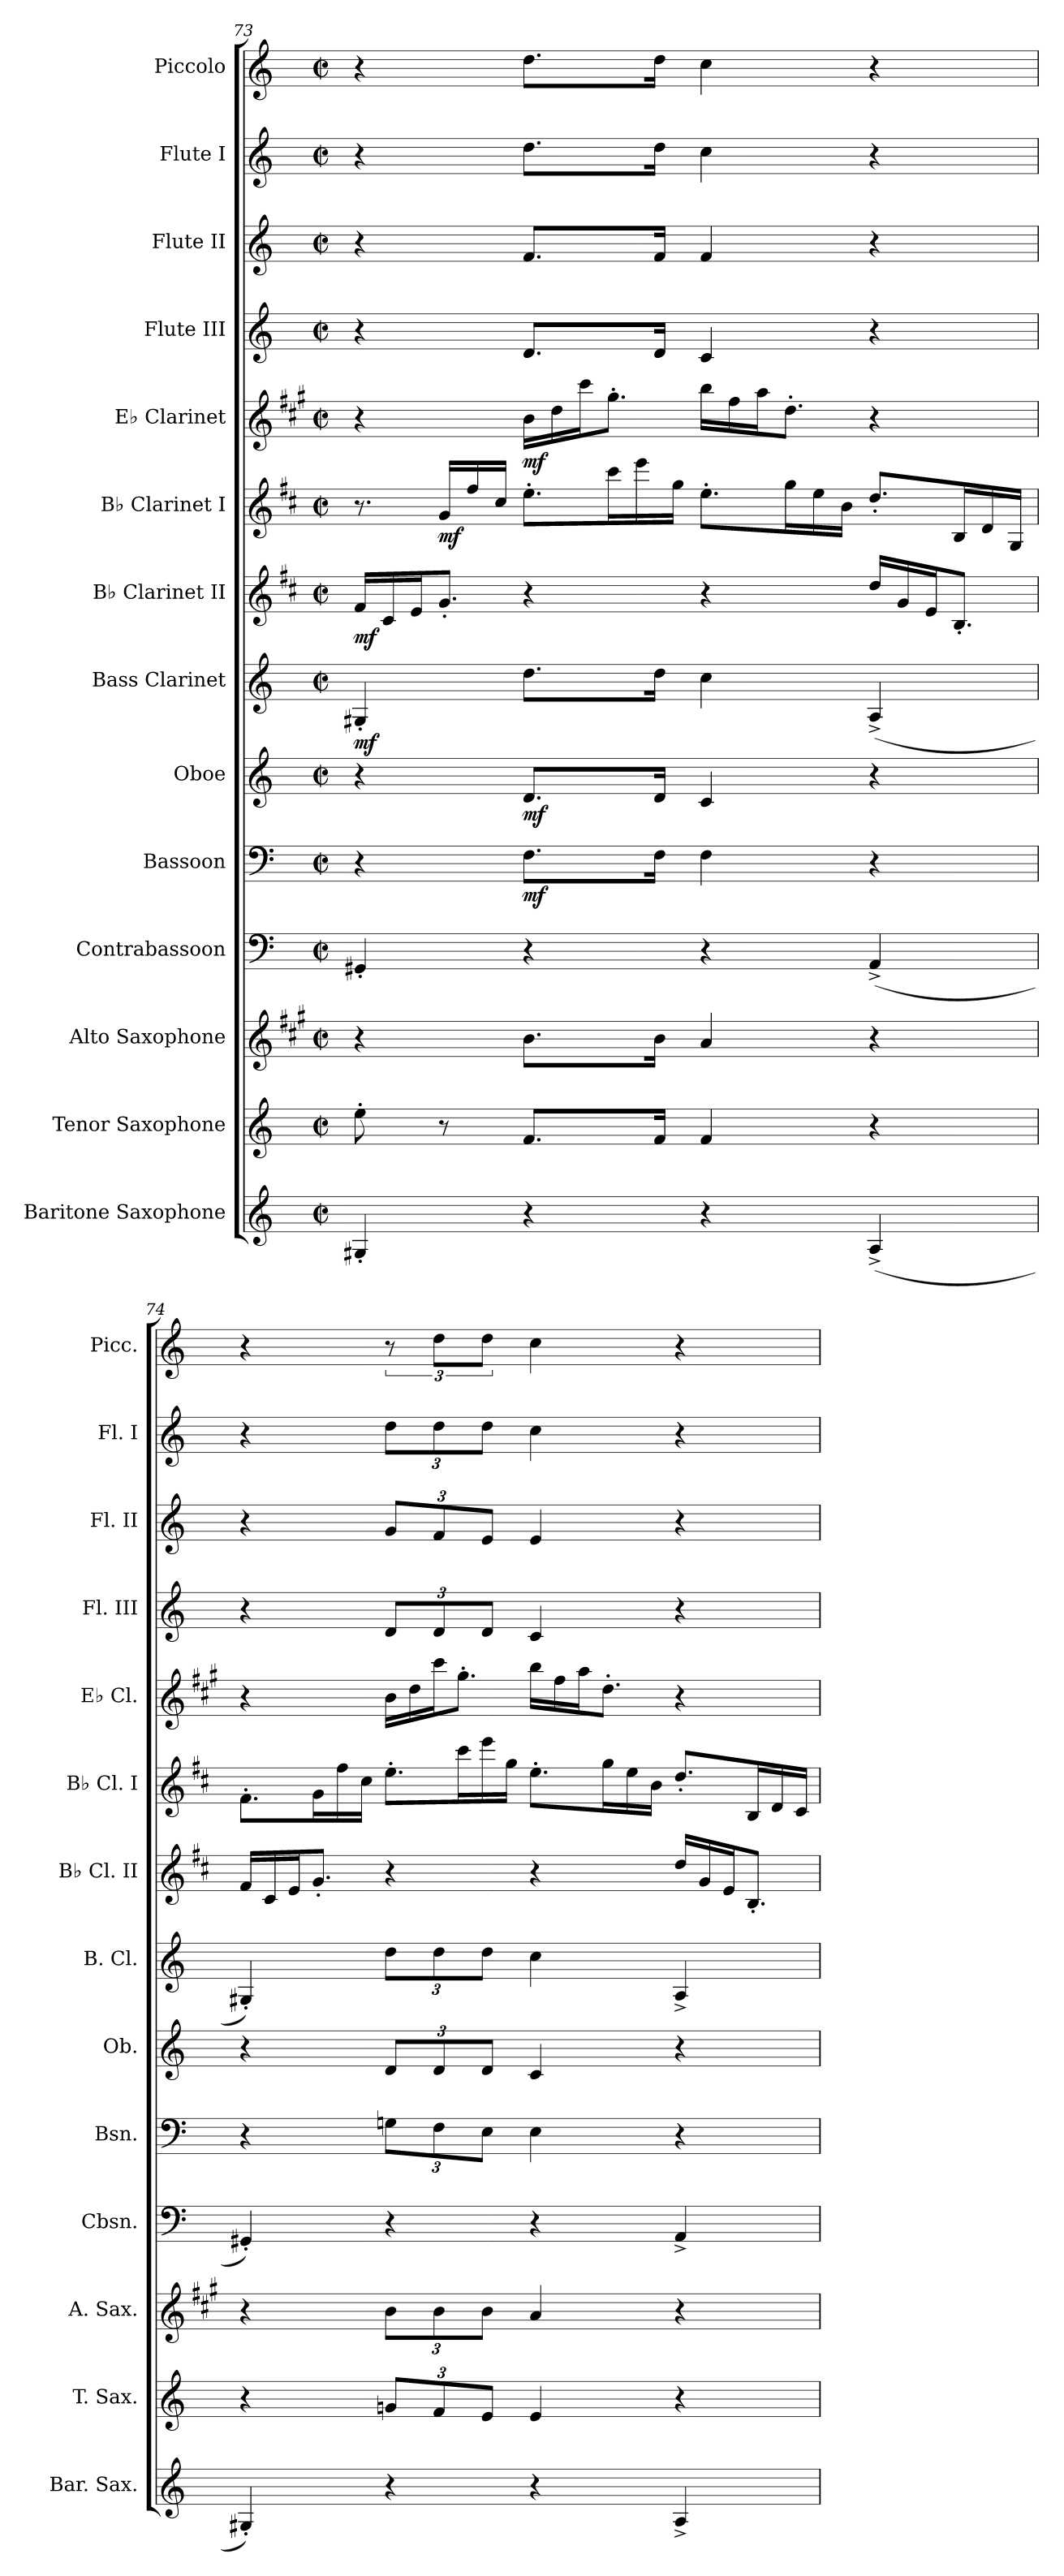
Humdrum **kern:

**kern	**kern	**kern	**kern	**kern	**dynam	**kern	**dynam	**kern	**dynam	**kern	**dynam	**kern	**dynam	**kern	**dynam	**kern	**kern	**kern	**kern
*part14	*part13	*part12	*part11	*part10	*part10	*part9	*part9	*part8	*part8	*part7	*part7	*part6	*part6	*part5	*part5	*part4	*part3	*part2	*part1
*staff14	*staff13	*staff12	*staff11	*staff10	*staff10	*staff9	*staff9	*staff8	*staff8	*staff7	*staff7	*staff6	*staff6	*staff5	*staff5	*staff4	*staff3	*staff2	*staff1
*I"Baritone Saxophone	*I"Tenor Saxophone	*I"Alto Saxophone	*I"Contrabassoon	*I"Bassoon	*	*I"Oboe	*	*I"Bass Clarinet	*	*I"B♭ Clarinet II	*	*I"B♭ Clarinet I	*	*I"E♭ Clarinet	*	*I"Flute III	*I"Flute II	*I"Flute I	*I"Piccolo
*I'Bar. Sax.	*I'T. Sax.	*I'A. Sax.	*I'Cbsn.	*I'Bsn.	*	*I'Ob.	*	*I'B. Cl.	*	*I'B♭ Cl. II	*	*I'B♭ Cl. I	*	*I'E♭ Cl.	*	*I'Fl. III	*I'Fl. II	*I'Fl. I	*I'Picc.
*clefG2	*clefG2	*clefG2	*clefF4	*clefF4	*	*clefG2	*	*clefG2	*	*clefG2	*	*clefG2	*	*clefG2	*	*clefG2	*clefG2	*clefG2	*clefG2
*ITrd12c21	*ITrd8c14	*ITrd5c9	*ITrd7c12	*	*	*	*	*ITrd8c14	*	*ITrd1c2	*	*ITrd1c2	*	*ITrd-2c-3	*	*	*	*	*ITrd-7c-12
*k[]	*k[]	*k[]	*k[]	*k[]	*	*k[]	*	*k[]	*	*k[]	*	*k[]	*	*k[]	*	*k[]	*k[]	*k[]	*k[]
*M2/2	*M2/2	*M2/2	*M2/2	*M2/2	*	*M2/2	*	*M2/2	*	*M2/2	*	*M2/2	*	*M2/2	*	*M2/2	*M2/2	*M2/2	*M2/2
*met(c|)	*met(c|)	*met(c|)	*met(c|)	*met(c|)	*	*met(c|)	*	*met(c|)	*	*met(c|)	*	*met(c|)	*	*met(c|)	*	*met(c|)	*met(c|)	*met(c|)	*met(c|)
*	*	*	*	*	*	*	*	*	*	*Xtuplet	*	*Xtuplet	*	*	*	*	*	*	*
=73	=73	=73	=73	=73	=73	=73	=73	=73	=73	=73	=73	=73	=73	=73	=73	=73	=73	=73	=73
!	!	!	!	!	!	!	!	!	!LO:DY:b	!	!LO:DY:b	!	!	!	!	!	!	!	!
4GG#X'/	8e'\	4r	4GGG#X'/	4r	.	4r	.	4GG#X'/	mf	24e/LL	mf	12.r	.	4r	.	4r	4r	4r	4r
.	.	.	.	.	.	.	.	.	.	24B/	.	.	.	.	.	.	.	.	.
.	.	.	.	.	.	.	.	.	.	24d/J	.	.	.	.	.	.	.	.	.
!	!	!	!	!	!	!	!	!	!	!	!	!	!LO:DY:b	!	!	!	!	!	!
.	8r	.	.	.	.	.	.	.	.	12.f'/J	.	24f/LL	mf	.	.	.	.	.	.
.	.	.	.	.	.	.	.	.	.	.	.	24ee/	.	.	.	.	.	.	.
.	.	.	.	.	.	.	.	.	.	.	.	24b/JJ	.	.	.	.	.	.	.
*	*	*	*	*	*	*	*	*	*	*	*	*	*	*Xtuplet	*	*	*	*	*
!	!	!	!	!	!LO:DY:b	!	!LO:DY:b	!	!	!	!	!	!	!	!LO:DY:b	!	!	!	!
4r	8.F/L	8.d\L	4r	8.F\L	mf	8.d/L	mf	8.d\L	.	4r	.	12.dd'\L	.	24dd\LL	mf	8.d/L	8.f/L	8.dd\L	8.ddd\L
.	.	.	.	.	.	.	.	.	.	.	.	.	.	24ff\	.	.	.	.	.
.	.	.	.	.	.	.	.	.	.	.	.	.	.	24eee\J	.	.	.	.	.
.	.	.	.	.	.	.	.	.	.	.	.	24bb\L	.	12.bb'\J	.	.	.	.	.
.	.	.	.	.	.	.	.	.	.	.	.	24ddd\	.	.	.	.	.	.	.
.	16F/Jk	16d\Jk	.	16F\Jk	.	16d/Jk	.	16d\Jk	.	.	.	.	.	.	.	16d/Jk	16f/Jk	16dd\Jk	16ddd\Jk
.	.	.	.	.	.	.	.	.	.	.	.	24ff\JJ	.	.	.	.	.	.	.
4r	4F/	4c/	4r	4F\	.	4c/	.	4c\	.	4r	.	12.dd'\L	.	24ddd\LL	.	4c/	4f/	4cc\	4ccc\
.	.	.	.	.	.	.	.	.	.	.	.	.	.	24aa\	.	.	.	.	.
.	.	.	.	.	.	.	.	.	.	.	.	.	.	24ccc\J	.	.	.	.	.
.	.	.	.	.	.	.	.	.	.	.	.	24ff\L	.	12.ff'\J	.	.	.	.	.
.	.	.	.	.	.	.	.	.	.	.	.	24dd\	.	.	.	.	.	.	.
.	.	.	.	.	.	.	.	.	.	.	.	24a\JJ	.	.	.	.	.	.	.
(<4AA^/	4r	4r	(<4AAA^/	4r	.	4r	.	(<4AA^/	.	24cc/LL	.	12.cc'/L	.	4r	.	4r	4r	4r	4r
.	.	.	.	.	.	.	.	.	.	24f/	.	.	.	.	.	.	.	.	.
.	.	.	.	.	.	.	.	.	.	24d/J	.	.	.	.	.	.	.	.	.
.	.	.	.	.	.	.	.	.	.	12.A'/J	.	24A/L	.	.	.	.	.	.	.
.	.	.	.	.	.	.	.	.	.	.	.	24c/	.	.	.	.	.	.	.
.	.	.	.	.	.	.	.	.	.	.	.	24F/JJ	.	.	.	.	.	.	.
=74	=74	=74	=74	=74	=74	=74	=74	=74	=74	=74	=74	=74	=74	=74	=74	=74	=74	=74	=74
4GG#X'/)	4r	4r	4GGG#X'/)	4r	.	4r	.	4GG#X'/)	.	24e/LL	.	12.e'\L	.	4r	.	4r	4r	4r	4r
.	.	.	.	.	.	.	.	.	.	24B/	.	.	.	.	.	.	.	.	.
.	.	.	.	.	.	.	.	.	.	24d/J	.	.	.	.	.	.	.	.	.
.	.	.	.	.	.	.	.	.	.	12.f'/J	.	24f\L	.	.	.	.	.	.	.
.	.	.	.	.	.	.	.	.	.	.	.	24ee\	.	.	.	.	.	.	.
.	.	.	.	.	.	.	.	.	.	.	.	24b\JJ	.	.	.	.	.	.	.
*	*Xbrackettup	*Xbrackettup	*	*Xbrackettup	*	*Xbrackettup	*	*Xbrackettup	*	*	*	*	*	*	*	*Xbrackettup	*Xbrackettup	*Xbrackettup	*
4r	12Gn/L	12d\L	4r	12Gn\L	.	12d/L	.	12d\L	.	4r	.	12.dd'\L	.	24dd\LL	.	12d/L	12g/L	12dd\L	12r
.	.	.	.	.	.	.	.	.	.	.	.	.	.	24ff\	.	.	.	.	.
.	12F/	12d\	.	12F\	.	12d/	.	12d\	.	.	.	.	.	24eee\J	.	12d/	12f/	12dd\	12ddd\L
.	.	.	.	.	.	.	.	.	.	.	.	24bb\L	.	12.bb'\J	.	.	.	.	.
.	12E/J	12d\J	.	12E\J	.	12d/J	.	12d\J	.	.	.	24ddd\	.	.	.	12d/J	12e/J	12dd\J	12ddd\J
.	.	.	.	.	.	.	.	.	.	.	.	24ff\JJ	.	.	.	.	.	.	.
4r	4E/	4c/	4r	4E\	.	4c/	.	4c\	.	4r	.	12.dd'\L	.	24ddd\LL	.	4c/	4e/	4cc\	4ccc\
.	.	.	.	.	.	.	.	.	.	.	.	.	.	24aa\	.	.	.	.	.
.	.	.	.	.	.	.	.	.	.	.	.	.	.	24ccc\J	.	.	.	.	.
.	.	.	.	.	.	.	.	.	.	.	.	24ff\L	.	12.ff'\J	.	.	.	.	.
.	.	.	.	.	.	.	.	.	.	.	.	24dd\	.	.	.	.	.	.	.
.	.	.	.	.	.	.	.	.	.	.	.	24a\JJ	.	.	.	.	.	.	.
4AA^/	4r	4r	4AAA^/	4r	.	4r	.	4AA^/	.	24cc/LL	.	12.cc'/L	.	4r	.	4r	4r	4r	4r
.	.	.	.	.	.	.	.	.	.	24f/	.	.	.	.	.	.	.	.	.
.	.	.	.	.	.	.	.	.	.	24d/J	.	.	.	.	.	.	.	.	.
.	.	.	.	.	.	.	.	.	.	12.A'/J	.	24A/L	.	.	.	.	.	.	.
.	.	.	.	.	.	.	.	.	.	.	.	24c/	.	.	.	.	.	.	.
.	.	.	.	.	.	.	.	.	.	.	.	24B/JJ	.	.	.	.	.	.	.
=	=	=	=	=	=	=	=	=	=	=	=	=	=	=	=	=	=	=	=
*-	*-	*-	*-	*-	*-	*-	*-	*-	*-	*-	*-	*-	*-	*-	*-	*-	*-	*-	*-
